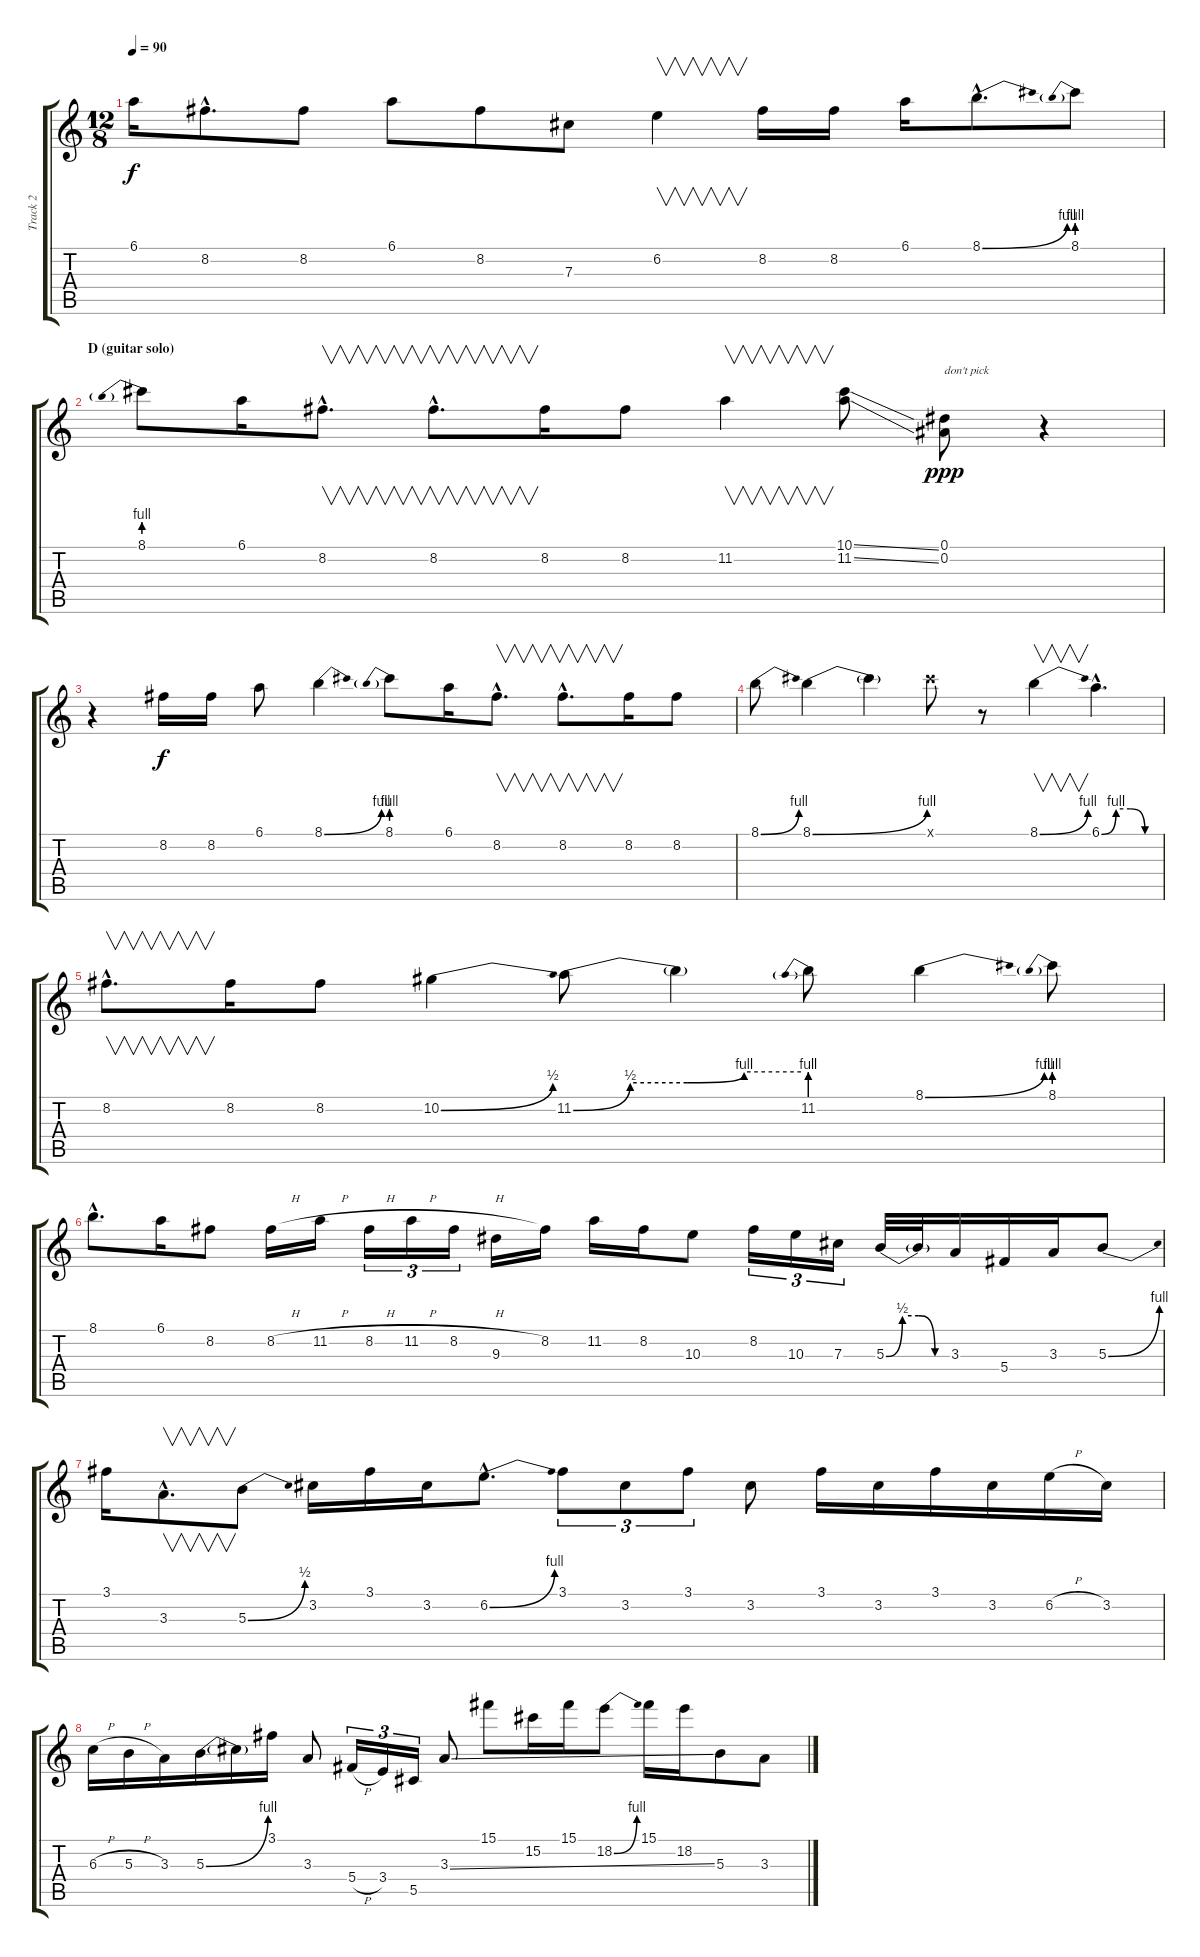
\track ("Track 2" "Track 2") {instrument electricguitarjazz}
\staff {score tabs}
\tuning (Eb4 Bb3 Gb3 Db3 Ab2 Eb2) {hide}
\ts (12 8)
\tempo 90
\clef g2
\ks c
6.1.16{dy f} 8.2{hac}.8{d} 8.2.8 6.1.8 8.2.8 7.3.8 6.2.4{v} 8.2.16 8.2.16 6.1.16 8.1{be (bend 0 0 60 4) hac}.8{d} 8.1{be (prebend 0 4 60 4)}.8 |
\section ("" "D (guitar solo)")
8.1{be (prebend 0 4 60 4)}.8 6.1.16 8.2{hac}.8{v d} 8.2{hac}.8{v d} 8.2.16 8.2.8 11.2.4{v} (10.1{ss} 11.2{ss}).8 (0.1 0.2).8{txt "don't pick" dy ppp} r.4 |
r.4 8.2.16{dy f} 8.2.16 6.1.8 8.1{be (bend 0 0 60 4)}.4 8.1{be (prebend 0 4 60 4)}.8 6.1.16 8.2{hac}.8{v d} 8.2{hac}.8{v d} 8.2.16 8.2.8 |
8.1{be (bend 0 0 60 4)}.8 8.1{be (bend 0 0 60 4)}.4 8.1{t}.4 10.1{x}.8 r.8 8.1{be (bend 0 0 60 4)}.4{v} 6.1{be (custom 0 0 15 4 30 4 45 0 60 0) hac}.4{d} |
8.2{hac}.8{v d} 8.2.16 8.2.8 10.2{be (bend 0 0 60 2)}.4 11.2{be (custom 0 0 15 2 30 2 45 4 60 4)}.8 11.2{t}.4 11.2{be (prebend 0 4 60 4)}.8 8.1{be (bend 0 0 60 4)}.4 8.1{be (prebend 0 4 60 4)}.8 |
8.1{hac}.8{d} 6.1.16 8.2.8 8.2{h}.16 11.2{h}.16 8.2{h}.16{tu (3 2)} 11.2{h}.16{tu (3 2)} 8.2{h}.16{tu (3 2)} 9.3.16 8.2.16 11.2.16 8.2.16 10.3.8 8.2.16{tu (3 2)} 10.3.16{tu (3 2)} 7.3.16{tu (3 2)} 5.3{be (custom 0 0 15 2 30 2 45 0 60 0)}.32 5.3{t}.32 3.3.16 5.4.16 3.3.16 5.3{be (bend 0 0 60 4)}.8 |
3.1.16 3.3{hac}.8{v d} 5.3{be (bend 0 0 60 2)}.8 3.2.16 3.1.16 3.2.16 6.2{be (bend 0 0 60 4) hac}.8{d} 3.1.8{tu (3 2)} 3.2.8{tu (3 2)} 3.1.8{tu (3 2)} 3.2.8 3.1.16 3.2.16 3.1.16 3.2.16 6.2{h}.16 3.2.16 |
6.3{h}.16 5.3{h}.16 3.3.16 5.3{be (bend 0 0 60 4)}.16 5.3{t}.16 3.1.16 3.3.8 5.4{h}.16{tu (3 2)} 3.4.16{tu (3 2)} 5.5.16{tu (3 2)} 3.3{ss}.8 15.1.8 15.2.16 15.1.16 18.2{be (bend 0 0 60 4)}.8 15.1.16 18.2.16 5.3.8 3.3.8
